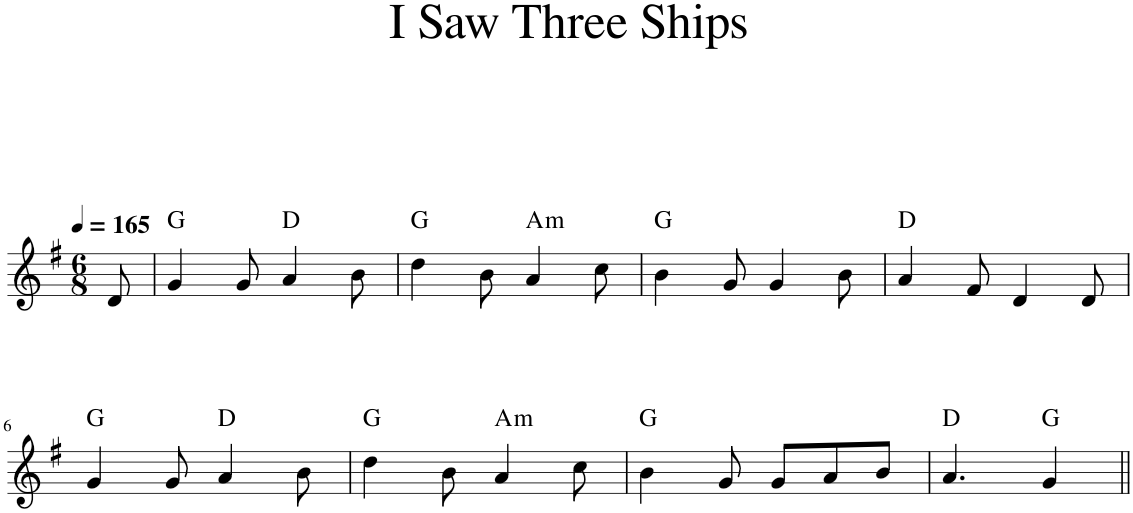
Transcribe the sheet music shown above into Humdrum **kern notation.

**kern	**harte
*part1	*part1
*staff1	*
*I"Piano	*
*I'Pno	*
*clefG2	*
*k[f#]	*
*G:	*
*M6/8	*
*MM165	*
=1	=1
8d/	.
=2	=2
4g/	G:maj
8g/	.
4a/	D:maj
8b\	.
=3	=3
4dd\	G:maj
8b\	.
!	!LO:H:kt=m
4a/	A:min
8cc\	.
=4	=4
4b\	G:maj
8g/	.
4g/	.
8b\	.
=5	=5
4a/	D:maj
8f#/	.
4d/	.
8d/	.
!!LO:LB:g=z
=6	=6
4g/	G:maj
8g/	.
4a/	D:maj
8b\	.
=7	=7
4dd\	G:maj
8b\	.
!	!LO:H:kt=m
4a/	A:min
8cc\	.
=8	=8
4b\	G:maj
8g/	.
8g/L	.
8a/	.
8b/J	.
=9	=9
4.a/	D:maj
4g/	G:maj
=||	=||
*-	*-
